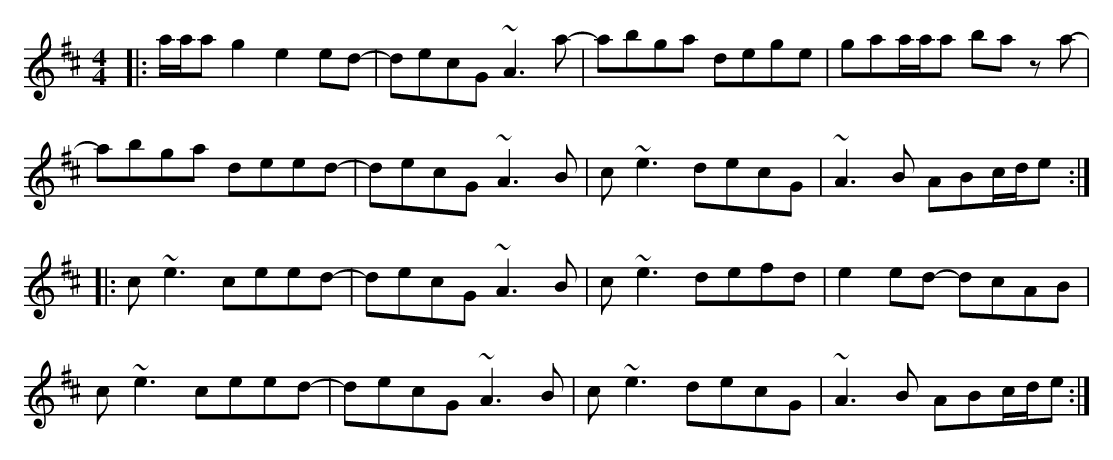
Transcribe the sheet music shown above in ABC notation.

X:1
M:4/4
K:Amix
|:a/a/a g2 e2 ed-|decG ~A3 a-|abga dege|gaa/a/a ba z a-|
abga deed-|decG ~A3 B|c ~e3 decG|~A3 B ABc/d/e:|
|:c ~e3 ceed-|decG ~A3 B|c ~e3 defd|e2 ed- dcAB|
c ~e3 ceed-|decG ~A3 B|c~e3 decG|~A3 B ABc/d/e:|
